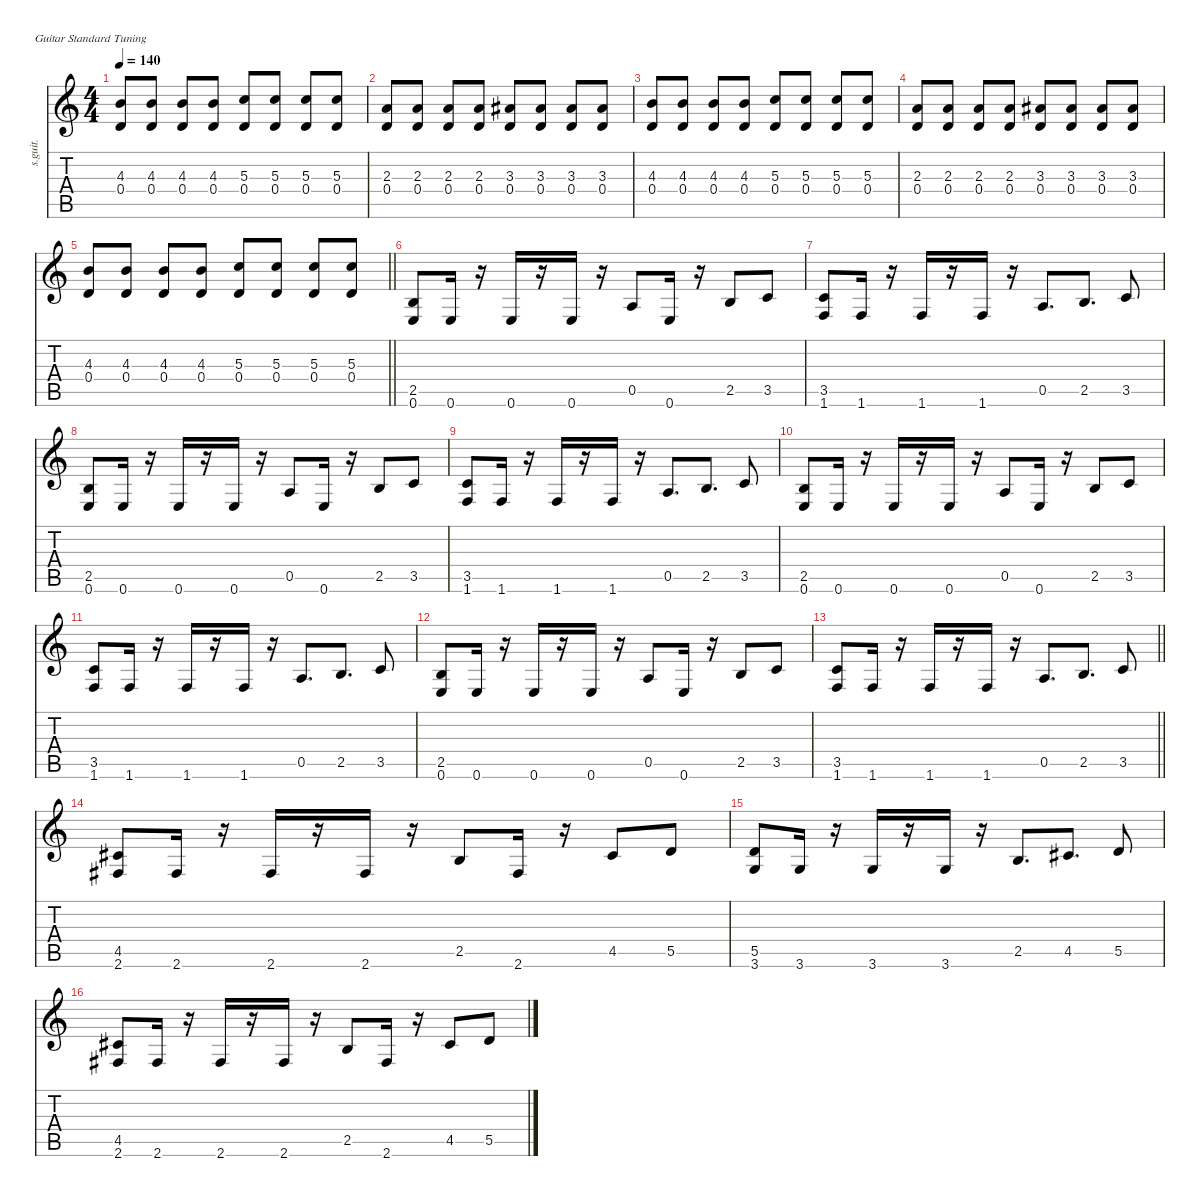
\defaultSystemsLayout 4
\hideDynamics
\bracketExtendMode nobrackets
\otherSystemsTrackNameOrientation horizontal
\track ("gtr. III" "s.guit.") {defaultSystemsLayout 8 instrument acousticguitarsteel}
\staff {score tabs}
\tuning (E4 B3 G3 D3 A2 E2)
\ts (4 4)
\tempo 140
\clef g2
\ks c
(4.3 0.4).8{dy f beam Up} (4.3 0.4).8{beam Up} (4.3 0.4).8{beam Up} (4.3 0.4).8{beam Up} (5.3 0.4).8{beam Up} (5.3 0.4).8{beam Up} (5.3 0.4).8{beam Up} (5.3 0.4).8{beam Up} |
(2.3 0.4).8{beam Up} (2.3 0.4).8{beam Up} (2.3 0.4).8{beam Up} (2.3 0.4).8{beam Up} (3.3{acc #} 0.4).8{beam Up} (3.3{acc #} 0.4).8{beam Up} (3.3{acc #} 0.4).8{beam Up} (3.3{acc #} 0.4).8{beam Up} |
(4.3 0.4).8{beam Up} (4.3 0.4).8{beam Up} (4.3 0.4).8{beam Up} (4.3 0.4).8{beam Up} (5.3 0.4).8{beam Up} (5.3 0.4).8{beam Up} (5.3 0.4).8{beam Up} (5.3 0.4).8{beam Up} |
(2.3 0.4).8{beam Up} (2.3 0.4).8{beam Up} (2.3 0.4).8{beam Up} (2.3 0.4).8{beam Up} (3.3{acc #} 0.4).8{beam Up} (3.3{acc #} 0.4).8{beam Up} (3.3{acc #} 0.4).8{beam Up} (3.3{acc #} 0.4).8{beam Up} |
\barLineRight lightlight
(4.3 0.4).8{beam Up} (4.3 0.4).8{beam Up} (4.3 0.4).8{beam Up} (4.3 0.4).8{beam Up} (5.3 0.4).8{beam Up} (5.3 0.4).8{beam Up} (5.3 0.4).8{beam Up} (5.3 0.4).8{beam Up} |
(2.5 0.6).8{beam Up} 0.6.16{beam Up} r.16{beam Up} 0.6.16{beam Up} r.16{beam Up} 0.6.16{beam Up} r.16{beam Up} 0.5.8{beam Up} 0.6.16{beam Up} r.16{beam Up} 2.5.8{beam Up} 3.5.8{beam Up} |
(3.5 1.6).8{beam Up} 1.6.16{beam Up} r.16{beam Up} 1.6.16{beam Up} r.16{beam Up} 1.6.16{beam Up} r.16{beam Up} 0.5.8{d beam Up} 2.5.8{d beam Up} 3.5.8{beam Up} |
(2.5 0.6).8{beam Up} 0.6.16{beam Up} r.16{beam Up} 0.6.16{beam Up} r.16{beam Up} 0.6.16{beam Up} r.16{beam Up} 0.5.8{beam Up} 0.6.16{beam Up} r.16{beam Up} 2.5.8{beam Up} 3.5.8{beam Up} |
(3.5 1.6).8{beam Up} 1.6.16{beam Up} r.16{beam Up} 1.6.16{beam Up} r.16{beam Up} 1.6.16{beam Up} r.16{beam Up} 0.5.8{d beam Up} 2.5.8{d beam Up} 3.5.8{beam Up} |
(2.5 0.6).8{beam Up} 0.6.16{beam Up} r.16{beam Up} 0.6.16{beam Up} r.16{beam Up} 0.6.16{beam Up} r.16{beam Up} 0.5.8{beam Up} 0.6.16{beam Up} r.16{beam Up} 2.5.8{beam Up} 3.5.8{beam Up} |
(3.5 1.6).8{beam Up} 1.6.16{beam Up} r.16{beam Up} 1.6.16{beam Up} r.16{beam Up} 1.6.16{beam Up} r.16{beam Up} 0.5.8{d beam Up} 2.5.8{d beam Up} 3.5.8{beam Up} |
(2.5 0.6).8{beam Up} 0.6.16{beam Up} r.16{beam Up} 0.6.16{beam Up} r.16{beam Up} 0.6.16{beam Up} r.16{beam Up} 0.5.8{beam Up} 0.6.16{beam Up} r.16{beam Up} 2.5.8{beam Up} 3.5.8{beam Up} |
\barLineRight lightlight
(3.5 1.6).8{beam Up} 1.6.16{beam Up} r.16{beam Up} 1.6.16{beam Up} r.16{beam Up} 1.6.16{beam Up} r.16{beam Up} 0.5.8{d beam Up} 2.5.8{d beam Up} 3.5.8{beam Up} |
(4.5{acc #} 2.6{acc #}).8{beam Up} 2.6{acc #}.16{beam Up} r.16{beam Up} 2.6{acc #}.16{beam Up} r.16{beam Up} 2.6{acc #}.16{beam Up} r.16{beam Up} 2.5.8{beam Up} 2.6{acc #}.16{beam Up} r.16{beam Up} 4.5{acc #}.8{beam Up} 5.5.8{beam Up} |
(5.5 3.6).8{beam Up} 3.6.16{beam Up} r.16{beam Up} 3.6.16{beam Up} r.16{beam Up} 3.6.16{beam Up} r.16{beam Up} 2.5.8{d beam Up} 4.5{acc #}.8{d beam Up} 5.5.8{beam Up} |
(4.5{acc #} 2.6{acc #}).8{beam Up} 2.6{acc #}.16{beam Up} r.16{beam Up} 2.6{acc #}.16{beam Up} r.16{beam Up} 2.6{acc #}.16{beam Up} r.16{beam Up} 2.5.8{beam Up} 2.6{acc #}.16{beam Up} r.16{beam Up} 4.5{acc #}.8{beam Up} 5.5.8{beam Up}
